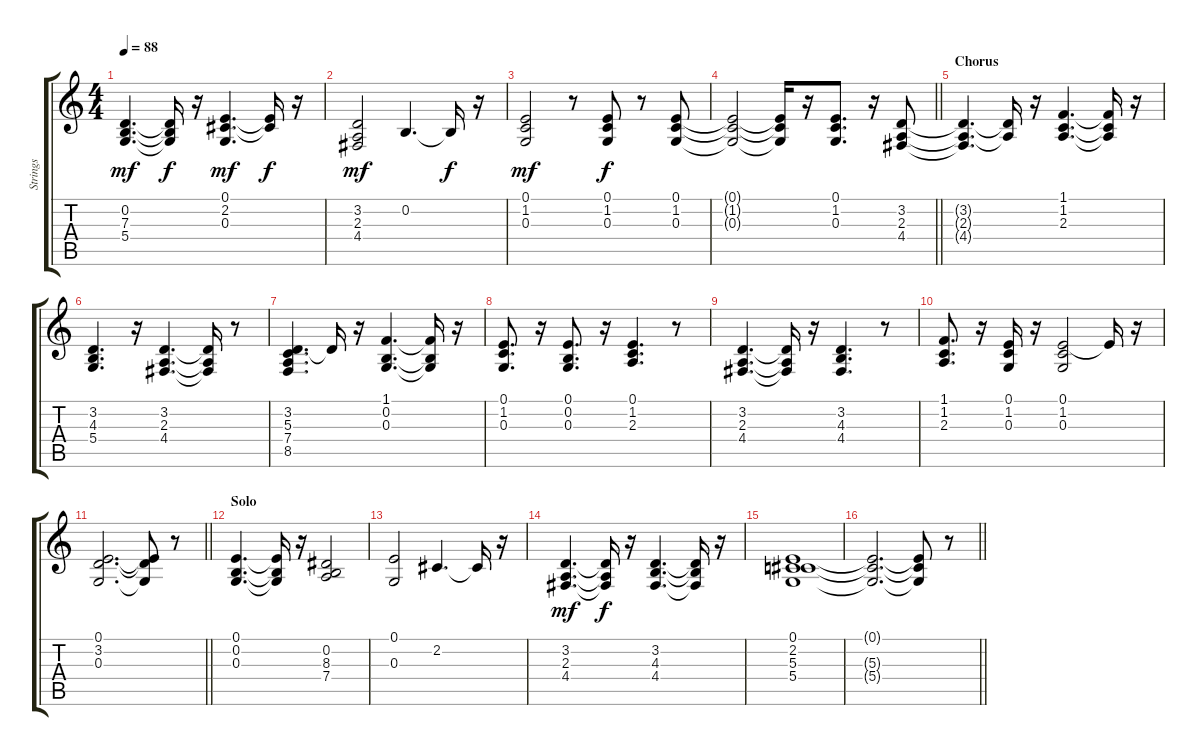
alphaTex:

\track ("Strings" "Strings") {instrument synthstrings1}
\staff {score tabs}
\tuning (E4 B3 G3 D3 A2 E2) {hide}
\ts (4 4)
\tempo 88
\clef g2
\ks c
(0.2 7.3 5.4).4{d dy mf} (0.2{t} 7.3{t} 5.4{t}).16{dy f} r.16 (0.1 2.2 0.3).4{d dy mf} (0.1{t} 2.2{t}).16{dy f} r.16 |
(3.2 2.3 4.4).2{dy mf} 0.2.4{d} 0.2{t}.16{dy f} r.16 |
(0.1 1.2 0.3).2{dy mf} r.8 (0.1 1.2 0.3).8{dy f} r.8 (0.1 1.2 0.3).8 |
\barLineRight lightlight
(0.1{t} 1.2{t} 0.3{t}).2 (0.1{t} 1.2{t} 0.3{t}).16 r.16 (0.1 1.2 0.3).8{d} r.16 (3.2 2.3 4.4).8 |
\section ("" "Chorus")
(3.2{t} 2.3{t} 4.4{t}).4{d} (3.2{t} 2.3{t}).16 r.16 (1.1 1.2 2.3).4{d} (1.1{t} 1.2{t} 2.3{t}).16 r.16 |
(3.2 4.3 5.4).4{d} r.16 (3.2 2.3 4.4).4{d} (3.2{t} 2.3{t} 4.4{t}).16 r.8 |
(3.2 5.3 7.4 8.5).4{d} 3.2{t}.16 r.16 (1.1 0.2 0.3).4{d} (1.1{t} 0.2{t} 0.3{t}).16 r.16 |
(0.1 1.2 0.3).8{d} r.16 (0.1 0.2 0.3).8{d} r.16 (0.1 1.2 2.3).4{d} r.8 |
(3.2 2.3 4.4).4{d} (3.2{t} 2.3{t} 4.4{t}).16 r.16 (3.2 4.3 4.4).4{d} r.8 |
(1.1 1.2 2.3).8{d} r.16 (0.1 1.2 0.3).16 r.16 (0.1 1.2 0.3).2 0.1{t}.16 r.16 |
\barLineRight lightlight
(0.1 3.2 0.3).2{d} (0.1{t} 3.2{t} 0.3{t}).8 r.8 |
\section ("" "Solo")
(0.1 0.2 0.3).4{d} (0.1{t} 0.2{t} 0.3{t}).16 r.16 (0.2 8.3 7.4).2 |
(0.1 0.3).2 2.2.4{d} 2.2{t}.16 r.16 |
(3.2 2.3 4.4).4{d dy mf} (3.2{t} 2.3{t} 4.4{t}).16{dy f} r.16 (3.2 4.3 4.4).4{d} (3.2{t} 4.3{t} 4.4{t}).16 r.16 |
(0.1 2.2 5.3 5.4).1 |
\barLineRight lightlight
(0.1{t} 5.3{t} 5.4{t}).2{d} (0.1{t} 5.3{t} 5.4{t}).8 r.8
